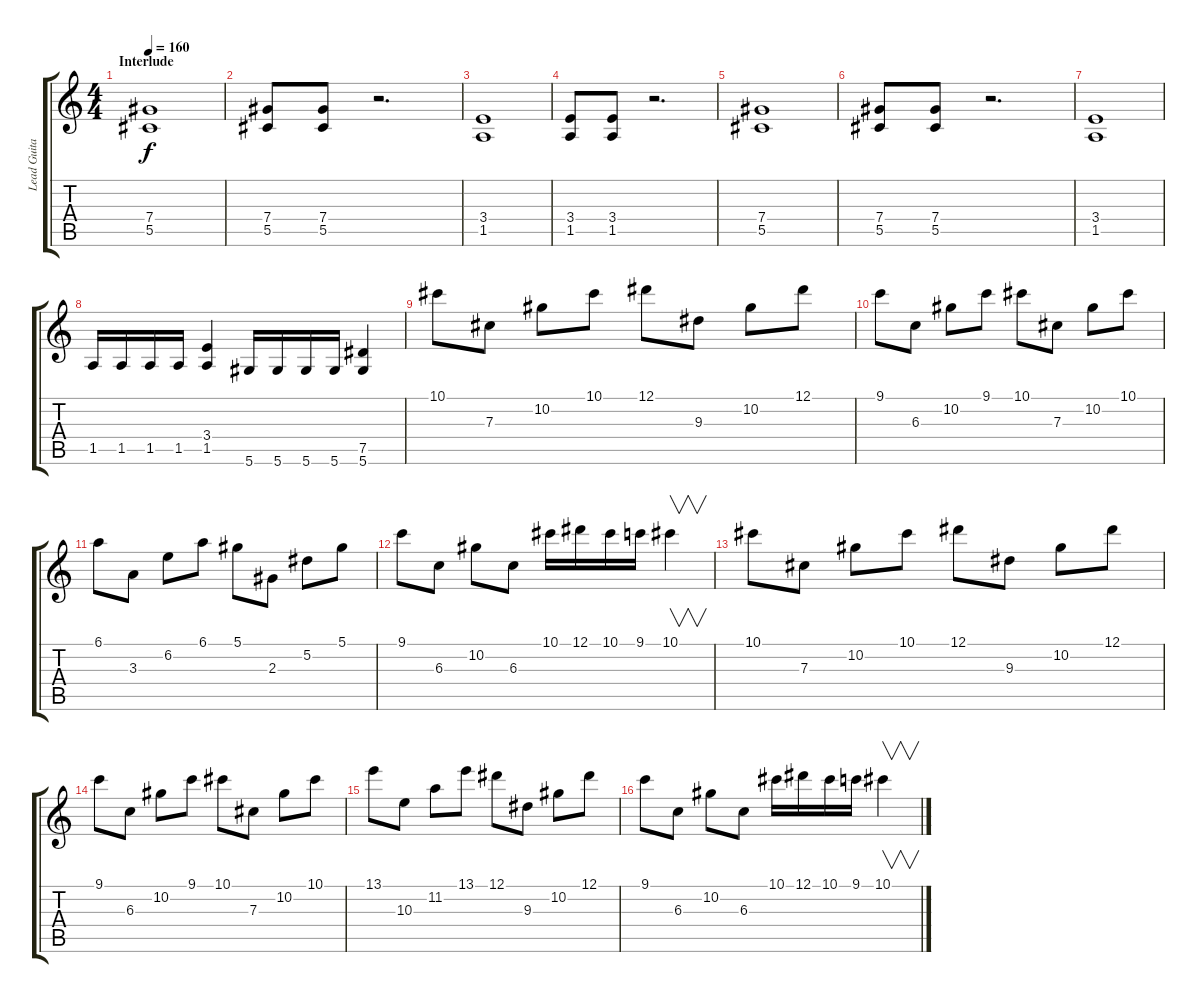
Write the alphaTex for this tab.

\track ("Lead Guitar" "Lead Guita") {instrument overdrivenguitar}
\staff {score tabs}
\tuning (Eb4 Bb3 Gb3 Db3 Ab2 Eb2) {hide}
\ts (4 4)
\section ("" "Interlude")
\tempo 160
\clef g2
\ks c
(7.4 5.5).1{dy f} |
(7.4 5.5).8 (7.4 5.5).8 r.2{d} |
(3.4 1.5).1 |
(3.4 1.5).8 (3.4 1.5).8 r.2{d} |
(7.4 5.5).1 |
(7.4 5.5).8 (7.4 5.5).8 r.2{d} |
(3.4 1.5).1 |
1.5.16 1.5.16 1.5.16 1.5.16 (3.4 1.5).4 5.6.16 5.6.16 5.6.16 5.6.16 (7.5 5.6).4 |
10.1.8 7.3.8 10.2.8 10.1.8 12.1.8 9.3.8 10.2.8 12.1.8 |
9.1.8 6.3.8 10.2.8 9.1.8 10.1.8 7.3.8 10.2.8 10.1.8 |
6.1.8 3.3.8 6.2.8 6.1.8 5.1.8 2.3.8 5.2.8 5.1.8 |
9.1.8 6.3.8 10.2.8 6.3.8 10.1.16 12.1.16 10.1.16 9.1.16 10.1.4{v} |
10.1.8 7.3.8 10.2.8 10.1.8 12.1.8 9.3.8 10.2.8 12.1.8 |
9.1.8 6.3.8 10.2.8 9.1.8 10.1.8 7.3.8 10.2.8 10.1.8 |
13.1.8 10.3.8 11.2.8 13.1.8 12.1.8 9.3.8 10.2.8 12.1.8 |
9.1.8 6.3.8 10.2.8 6.3.8 10.1.16 12.1.16 10.1.16 9.1.16 10.1.4{v}
